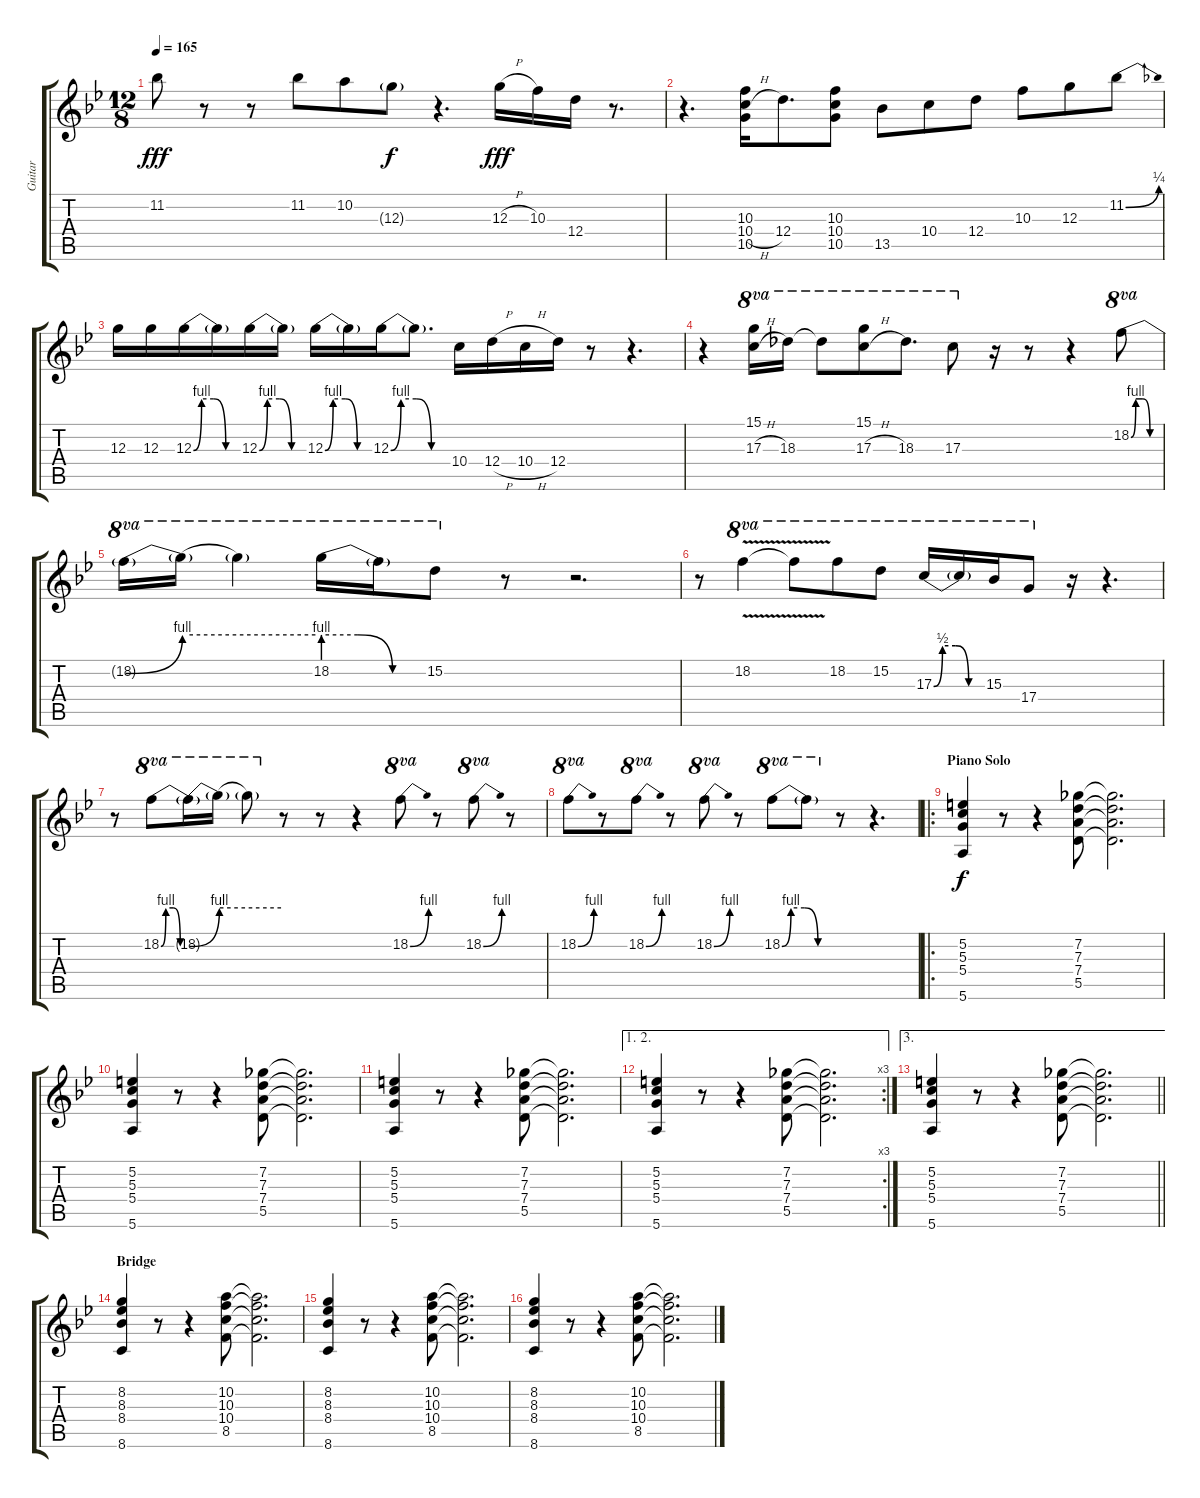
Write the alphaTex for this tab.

\track ("Guitar" "Guitar") {instrument overdrivenguitar}
\staff {score tabs}
\tuning (E4 B3 G3 D3 A2 E2) {hide}
\ts (12 8)
\tempo 165
\clef g2
\ks bb
11.2.8{dy fff} r.8 r.8 11.2.8 10.2.8 12.3{g}.8{dy f} r.4{d} 12.3{h}.16{dy fff} 10.3.16 12.4.16 r.8{d} |
r.4{d} (10.3 10.4{h} 10.5).16 12.4.8{d} (10.3 10.4 10.5).8 13.5.8 10.4.8 12.4.8 10.3.8 12.3.8 11.2{be (bend 0 0 60 1)}.8 |
12.3.16 12.3.16 12.3{be (custom 0 0 10 4 25 4 40 0 60 0)}.16 12.3{t}.16 12.3{be (custom 0 0 10 4 25 4 40 0 60 0)}.16 12.3{t}.16 12.3{be (custom 0 0 10 4 25 4 40 0 60 0)}.16 12.3{t}.16 12.3{be (custom 0 0 10 4 25 4 40 0 60 0)}.16 12.3{t}.8{d} 10.4.16 12.4{h}.16 10.4{h}.16 12.4.16 r.8 r.4{d} |
r.4 (15.1 17.3{h}).16{ot 8va} 18.3.16{ot 8va} 18.3{t}.8{ot 8va} (15.1 17.3{h}).8{ot 8va} 18.3.8{d ot 8va} 17.3.8{ot 8va} r.16 r.8 r.4 18.2{be (custom 0 0 10 4 25 4 40 0 60 0)}.8{ot 8va} |
18.2{be (bend 0 0 60 4) t}.16{ot 8va} 18.2{be (hold 0 4 60 4) t}.16{ot 8va} 18.2{t}.4{ot 8va} 18.2{be (custom 0 4 20 4 40 0 60 0)}.16{ot 8va} 18.2{t}.16{ot 8va} 15.2.8{ot 8va} r.8 r.2{d} |
r.8 18.2{v}.4{ot 8va} 18.2{v t}.8{ot 8va} 18.2.8{ot 8va} 15.2.8{ot 8va} 17.3{be (custom 0 0 10 2 25 2 40 0 60 0)}.16{ot 8va} 17.3{t}.16{ot 8va} 15.3.16{ot 8va} 17.4.8{ot 8va} r.16 r.4{d} |
r.8 18.2{be (custom 0 0 10 4 25 4 40 0 60 0)}.8{ot 8va} 18.2{be (bend 0 0 60 4) t}.16{ot 8va} 18.2{be (hold 0 4 60 4) t}.16{ot 8va} 18.2{t}.8{ot 8va} r.8 r.8 r.4 18.2{be (bend 0 0 60 4)}.8{ot 8va} r.8 18.2{be (bend 0 0 60 4)}.8{ot 8va} r.8 |
18.2{be (bend 0 0 60 4)}.8{ot 8va} r.8 18.2{be (bend 0 0 60 4)}.8{ot 8va} r.8 18.2{be (bend 0 0 60 4)}.8{ot 8va} r.8 18.2{be (custom 0 0 10 4 25 4 40 0 60 0)}.8{ot 8va} 18.2{t}.8{ot 8va} r.8 r.4{d} |
\ro
\section ("" "Piano Solo")
(5.2 5.3 5.4 5.6).4{dy f} r.8 r.4 (7.2 7.3 7.4 5.5).8 (7.2{t} 7.3{t} 7.4{t} 5.5{t}).2{d} |
(5.2 5.3 5.4 5.6).4 r.8 r.4 (7.2 7.3 7.4 5.5).8 (7.2{t} 7.3{t} 7.4{t} 5.5{t}).2{d} |
(5.2 5.3 5.4 5.6).4 r.8 r.4 (7.2 7.3 7.4 5.5).8 (7.2{t} 7.3{t} 7.4{t} 5.5{t}).2{d} |
\ae (1 2)
\rc 3
(5.2 5.3 5.4 5.6).4 r.8 r.4 (7.2 7.3 7.4 5.5).8 (7.2{t} 7.3{t} 7.4{t} 5.5{t}).2{d} |
\ae 3
\barLineRight lightlight
(5.2 5.3 5.4 5.6).4 r.8 r.4 (7.2 7.3 7.4 5.5).8 (7.2{t} 7.3{t} 7.4{t} 5.5{t}).2{d} |
\section ("" "Bridge")
(8.2 8.3 8.4 8.6).4 r.8 r.4 (10.2 10.3 10.4 8.5).8 (10.2{t} 10.3{t} 10.4{t} 8.5{t}).2{d} |
(8.2 8.3 8.4 8.6).4 r.8 r.4 (10.2 10.3 10.4 8.5).8 (10.2{t} 10.3{t} 10.4{t} 8.5{t}).2{d} |
(8.2 8.3 8.4 8.6).4 r.8 r.4 (10.2 10.3 10.4 8.5).8 (10.2{t} 10.3{t} 10.4{t} 8.5{t}).2{d}
